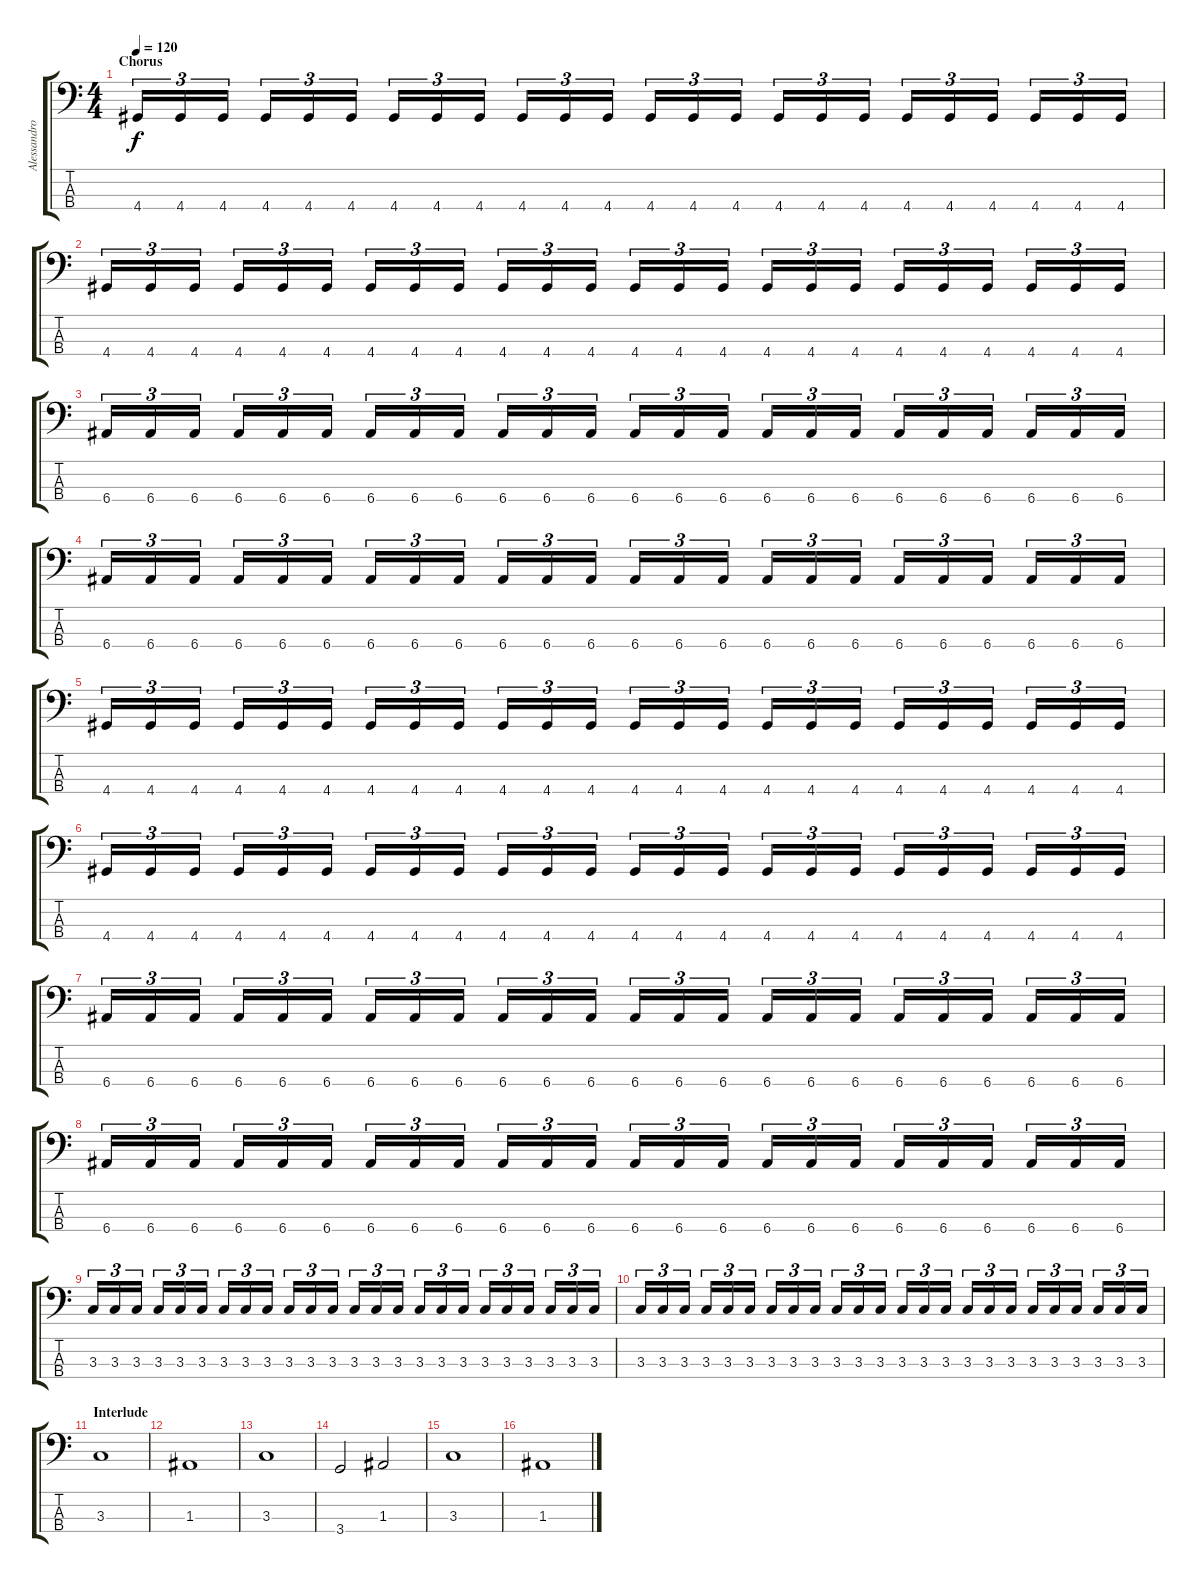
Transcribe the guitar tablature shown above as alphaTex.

\track ("Alessandro Lotta - Bass" "Alessandro") {instrument electricbassfinger}
\staff {score tabs}
\tuning (G2 D2 A1 E1) {hide}
\ts (4 4)
\section ("" "Chorus")
\tempo 120
\clef f4
\ks c
4.4.16{tu (3 2) dy f} 4.4.16{tu (3 2)} 4.4.16{tu (3 2)} 4.4.16{tu (3 2)} 4.4.16{tu (3 2)} 4.4.16{tu (3 2)} 4.4.16{tu (3 2)} 4.4.16{tu (3 2)} 4.4.16{tu (3 2)} 4.4.16{tu (3 2)} 4.4.16{tu (3 2)} 4.4.16{tu (3 2)} 4.4.16{tu (3 2)} 4.4.16{tu (3 2)} 4.4.16{tu (3 2)} 4.4.16{tu (3 2)} 4.4.16{tu (3 2)} 4.4.16{tu (3 2)} 4.4.16{tu (3 2)} 4.4.16{tu (3 2)} 4.4.16{tu (3 2)} 4.4.16{tu (3 2)} 4.4.16{tu (3 2)} 4.4.16{tu (3 2)} |
4.4.16{tu (3 2)} 4.4.16{tu (3 2)} 4.4.16{tu (3 2)} 4.4.16{tu (3 2)} 4.4.16{tu (3 2)} 4.4.16{tu (3 2)} 4.4.16{tu (3 2)} 4.4.16{tu (3 2)} 4.4.16{tu (3 2)} 4.4.16{tu (3 2)} 4.4.16{tu (3 2)} 4.4.16{tu (3 2)} 4.4.16{tu (3 2)} 4.4.16{tu (3 2)} 4.4.16{tu (3 2)} 4.4.16{tu (3 2)} 4.4.16{tu (3 2)} 4.4.16{tu (3 2)} 4.4.16{tu (3 2)} 4.4.16{tu (3 2)} 4.4.16{tu (3 2)} 4.4.16{tu (3 2)} 4.4.16{tu (3 2)} 4.4.16{tu (3 2)} |
6.4.16{tu (3 2)} 6.4.16{tu (3 2)} 6.4.16{tu (3 2)} 6.4.16{tu (3 2)} 6.4.16{tu (3 2)} 6.4.16{tu (3 2)} 6.4.16{tu (3 2)} 6.4.16{tu (3 2)} 6.4.16{tu (3 2)} 6.4.16{tu (3 2)} 6.4.16{tu (3 2)} 6.4.16{tu (3 2)} 6.4.16{tu (3 2)} 6.4.16{tu (3 2)} 6.4.16{tu (3 2)} 6.4.16{tu (3 2)} 6.4.16{tu (3 2)} 6.4.16{tu (3 2)} 6.4.16{tu (3 2)} 6.4.16{tu (3 2)} 6.4.16{tu (3 2)} 6.4.16{tu (3 2)} 6.4.16{tu (3 2)} 6.4.16{tu (3 2)} |
6.4.16{tu (3 2)} 6.4.16{tu (3 2)} 6.4.16{tu (3 2)} 6.4.16{tu (3 2)} 6.4.16{tu (3 2)} 6.4.16{tu (3 2)} 6.4.16{tu (3 2)} 6.4.16{tu (3 2)} 6.4.16{tu (3 2)} 6.4.16{tu (3 2)} 6.4.16{tu (3 2)} 6.4.16{tu (3 2)} 6.4.16{tu (3 2)} 6.4.16{tu (3 2)} 6.4.16{tu (3 2)} 6.4.16{tu (3 2)} 6.4.16{tu (3 2)} 6.4.16{tu (3 2)} 6.4.16{tu (3 2)} 6.4.16{tu (3 2)} 6.4.16{tu (3 2)} 6.4.16{tu (3 2)} 6.4.16{tu (3 2)} 6.4.16{tu (3 2)} |
4.4.16{tu (3 2)} 4.4.16{tu (3 2)} 4.4.16{tu (3 2)} 4.4.16{tu (3 2)} 4.4.16{tu (3 2)} 4.4.16{tu (3 2)} 4.4.16{tu (3 2)} 4.4.16{tu (3 2)} 4.4.16{tu (3 2)} 4.4.16{tu (3 2)} 4.4.16{tu (3 2)} 4.4.16{tu (3 2)} 4.4.16{tu (3 2)} 4.4.16{tu (3 2)} 4.4.16{tu (3 2)} 4.4.16{tu (3 2)} 4.4.16{tu (3 2)} 4.4.16{tu (3 2)} 4.4.16{tu (3 2)} 4.4.16{tu (3 2)} 4.4.16{tu (3 2)} 4.4.16{tu (3 2)} 4.4.16{tu (3 2)} 4.4.16{tu (3 2)} |
4.4.16{tu (3 2)} 4.4.16{tu (3 2)} 4.4.16{tu (3 2)} 4.4.16{tu (3 2)} 4.4.16{tu (3 2)} 4.4.16{tu (3 2)} 4.4.16{tu (3 2)} 4.4.16{tu (3 2)} 4.4.16{tu (3 2)} 4.4.16{tu (3 2)} 4.4.16{tu (3 2)} 4.4.16{tu (3 2)} 4.4.16{tu (3 2)} 4.4.16{tu (3 2)} 4.4.16{tu (3 2)} 4.4.16{tu (3 2)} 4.4.16{tu (3 2)} 4.4.16{tu (3 2)} 4.4.16{tu (3 2)} 4.4.16{tu (3 2)} 4.4.16{tu (3 2)} 4.4.16{tu (3 2)} 4.4.16{tu (3 2)} 4.4.16{tu (3 2)} |
6.4.16{tu (3 2)} 6.4.16{tu (3 2)} 6.4.16{tu (3 2)} 6.4.16{tu (3 2)} 6.4.16{tu (3 2)} 6.4.16{tu (3 2)} 6.4.16{tu (3 2)} 6.4.16{tu (3 2)} 6.4.16{tu (3 2)} 6.4.16{tu (3 2)} 6.4.16{tu (3 2)} 6.4.16{tu (3 2)} 6.4.16{tu (3 2)} 6.4.16{tu (3 2)} 6.4.16{tu (3 2)} 6.4.16{tu (3 2)} 6.4.16{tu (3 2)} 6.4.16{tu (3 2)} 6.4.16{tu (3 2)} 6.4.16{tu (3 2)} 6.4.16{tu (3 2)} 6.4.16{tu (3 2)} 6.4.16{tu (3 2)} 6.4.16{tu (3 2)} |
6.4.16{tu (3 2)} 6.4.16{tu (3 2)} 6.4.16{tu (3 2)} 6.4.16{tu (3 2)} 6.4.16{tu (3 2)} 6.4.16{tu (3 2)} 6.4.16{tu (3 2)} 6.4.16{tu (3 2)} 6.4.16{tu (3 2)} 6.4.16{tu (3 2)} 6.4.16{tu (3 2)} 6.4.16{tu (3 2)} 6.4.16{tu (3 2)} 6.4.16{tu (3 2)} 6.4.16{tu (3 2)} 6.4.16{tu (3 2)} 6.4.16{tu (3 2)} 6.4.16{tu (3 2)} 6.4.16{tu (3 2)} 6.4.16{tu (3 2)} 6.4.16{tu (3 2)} 6.4.16{tu (3 2)} 6.4.16{tu (3 2)} 6.4.16{tu (3 2)} |
3.3.16{tu (3 2)} 3.3.16{tu (3 2)} 3.3.16{tu (3 2)} 3.3.16{tu (3 2)} 3.3.16{tu (3 2)} 3.3.16{tu (3 2)} 3.3.16{tu (3 2)} 3.3.16{tu (3 2)} 3.3.16{tu (3 2)} 3.3.16{tu (3 2)} 3.3.16{tu (3 2)} 3.3.16{tu (3 2)} 3.3.16{tu (3 2)} 3.3.16{tu (3 2)} 3.3.16{tu (3 2)} 3.3.16{tu (3 2)} 3.3.16{tu (3 2)} 3.3.16{tu (3 2)} 3.3.16{tu (3 2)} 3.3.16{tu (3 2)} 3.3.16{tu (3 2)} 3.3.16{tu (3 2)} 3.3.16{tu (3 2)} 3.3.16{tu (3 2)} |
3.3.16{tu (3 2)} 3.3.16{tu (3 2)} 3.3.16{tu (3 2)} 3.3.16{tu (3 2)} 3.3.16{tu (3 2)} 3.3.16{tu (3 2)} 3.3.16{tu (3 2)} 3.3.16{tu (3 2)} 3.3.16{tu (3 2)} 3.3.16{tu (3 2)} 3.3.16{tu (3 2)} 3.3.16{tu (3 2)} 3.3.16{tu (3 2)} 3.3.16{tu (3 2)} 3.3.16{tu (3 2)} 3.3.16{tu (3 2)} 3.3.16{tu (3 2)} 3.3.16{tu (3 2)} 3.3.16{tu (3 2)} 3.3.16{tu (3 2)} 3.3.16{tu (3 2)} 3.3.16{tu (3 2)} 3.3.16{tu (3 2)} 3.3.16{tu (3 2)} |
\section ("" "Interlude")
3.3.1 |
1.3.1 |
3.3.1 |
3.4.2 1.3.2 |
3.3.1 |
1.3.1
